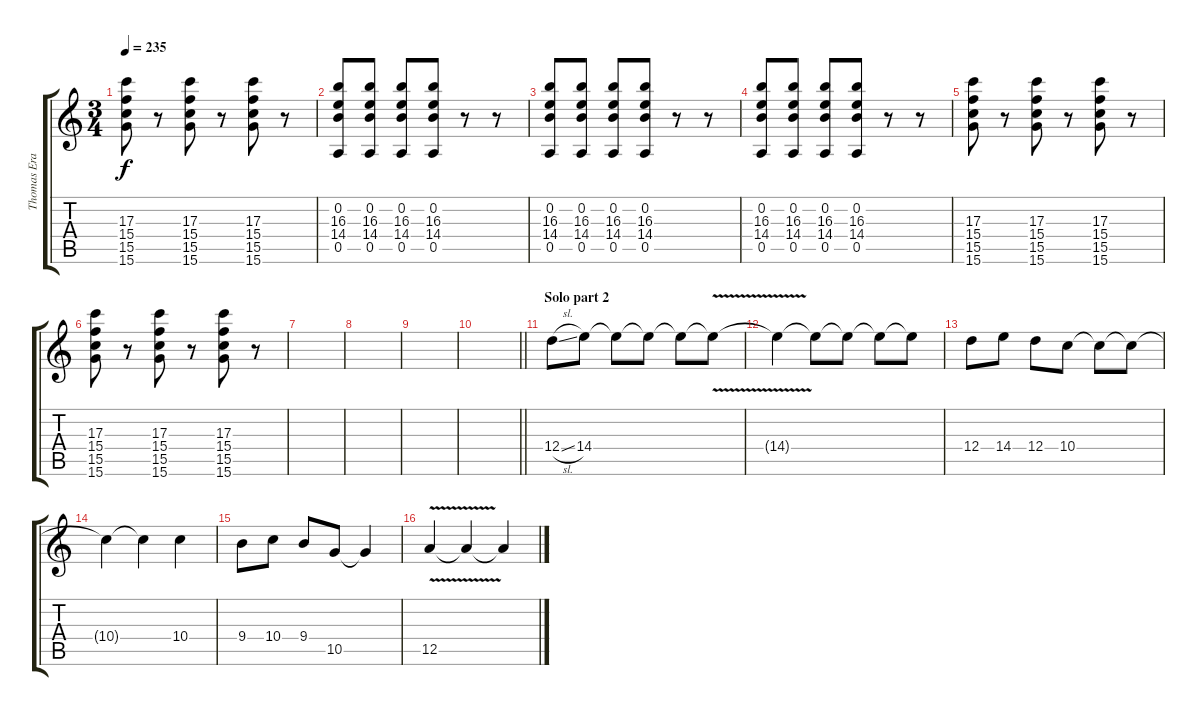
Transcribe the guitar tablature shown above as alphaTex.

\track ("Thomas Erak(Right) + Solo" "Thomas Era") {instrument distortionguitar}
\staff {score tabs}
\tuning (E4 B3 G3 D3 A2 E2) {hide}
\ts (3 4)
\tempo 235
\clef g2
\ks c
(17.3 15.4 15.5 15.6).8{dy f} r.8 (17.3 15.4 15.5 15.6).8 r.8 (17.3 15.4 15.5 15.6).8 r.8 |
(0.2 16.3 14.4 0.5).8 (0.2 16.3 14.4 0.5).8 (0.2 16.3 14.4 0.5).8 (0.2 16.3 14.4 0.5).8 r.8 r.8 |
(0.2 16.3 14.4 0.5).8 (0.2 16.3 14.4 0.5).8 (0.2 16.3 14.4 0.5).8 (0.2 16.3 14.4 0.5).8 r.8 r.8 |
(0.2 16.3 14.4 0.5).8 (0.2 16.3 14.4 0.5).8 (0.2 16.3 14.4 0.5).8 (0.2 16.3 14.4 0.5).8 r.8 r.8 |
(17.3 15.4 15.5 15.6).8 r.8 (17.3 15.4 15.5 15.6).8 r.8 (17.3 15.4 15.5 15.6).8 r.8 |
(17.3 15.4 15.5 15.6).8 r.8 (17.3 15.4 15.5 15.6).8 r.8 (17.3 15.4 15.5 15.6).8 r.8 |
|
|
|
\barLineRight lightlight
|
\section ("" "Solo part 2")
12.4{sl}.8{volume 16} 14.4.8 14.4{t}.8 14.4{t}.8 14.4{t}.8 14.4{v t}.8 |
14.4{t}.4 14.4{t}.8 14.4{t}.8 14.4{t}.8 14.4{t}.8 |
12.4.8 14.4.8 12.4.8 10.4.8 10.4{t}.8 10.4{t}.8 |
10.4{t}.4 10.4{t}.4 10.4.4 |
9.4.8 10.4.8 9.4.8 10.5.8 10.5{t}.4 |
12.5{v}.4 12.5{t}.4 12.5{t}.4
